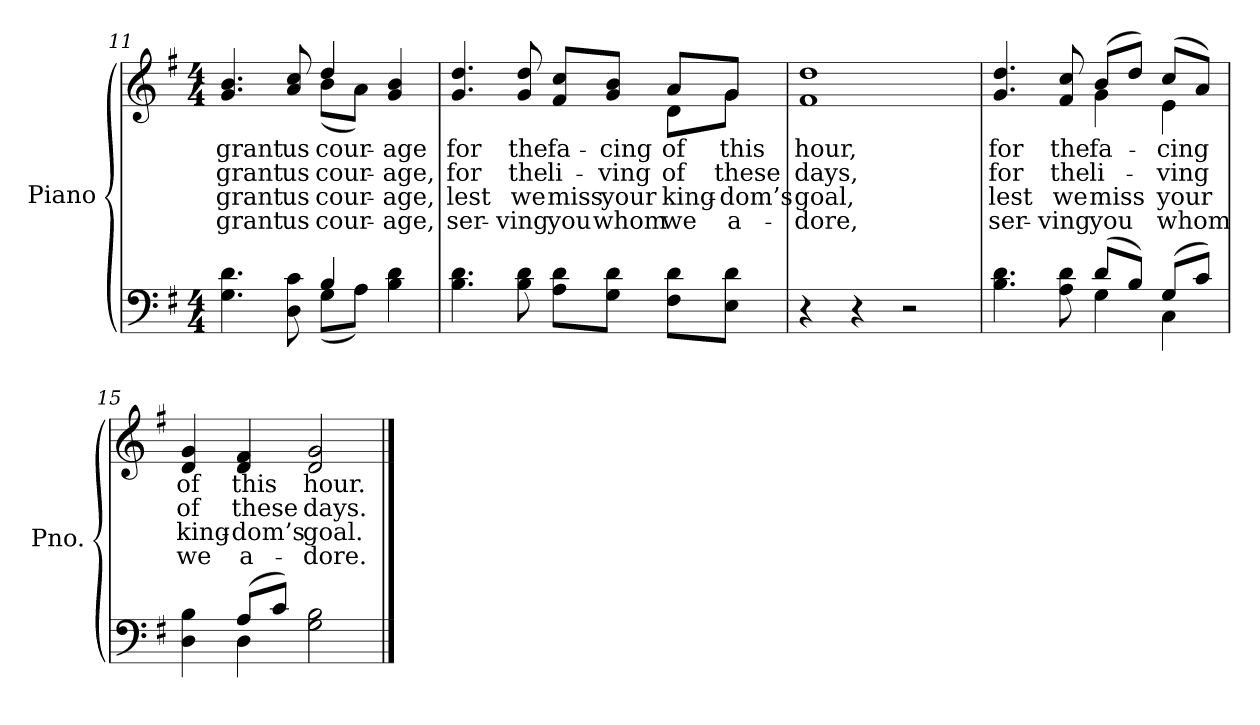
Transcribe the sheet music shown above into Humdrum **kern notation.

**kern	**kern	**text	**text	**text	**text
*part2	*part1	*part1	*part1	*part1	*part1
*staff2	*staff1	*staff1	*staff1	*staff1	*staff1
*I"Piano	*I"Piano	*	*	*	*
*I'Pno.	*I'Pno.	*	*	*	*
*clefF4	*clefG2	*	*	*	*
*k[f#]	*k[f#]	*	*	*	*
*G:	*G:	*	*	*	*
*M4/4	*M4/4	*	*	*	*
=11	=11	=11	=11	=11	=11
*^	*	*	*	*	*
!	!	!	!LO:LY:b:color=#000000	!LO:LY:b:color=#000000	!LO:LY:b:color=#000000	!LO:LY:b:color=#000000
*	*	*^	*	*	*	*
4.Gi\ 4.di	2ryy	4.gi/ 4.bi	2ryy	grant	grant	grant	grant
!	!	!	!	!LO:LY:b:color=#000000	!LO:LY:b:color=#000000	!LO:LY:b:color=#000000	!LO:LY:b:color=#000000
8Di\ 8ci	.	8ai/ 8cci	.	us	us	us	us
!	!	!	!	!LO:LY:b:color=#000000	!LO:LY:b:color=#000000	!LO:LY:b:color=#000000	!LO:LY:b:color=#000000
4Bi/	(8Gi\L	4ddi/	(8bi\L	cour-	cour-	cour-	-cour-
.	8Ai\J)	.	8ai\J)	.	.	.	.
!	!	!	!	!LO:LY:b:color=#000000	!LO:LY:b:color=#000000	!LO:LY:b:color=#000000	!LO:LY:b:color=#000000
4Bi\ 4di	4ryy	4gi/ 4bi	4ryy	-age	-age,	-age,	age,
*v	*v	*	*	*	*	*	*
!!LO:LB:g=z	!!
=12	=12	=12	=12	=12	=12	=12
*^	*	*	*	*	*	*
!	!	!	!	!LO:LY:b:color=#000000	!LO:LY:b:color=#000000	!LO:LY:b:color=#000000	!LO:LY:b:color=#000000
*v	*v	*	*	*	*	*	*
4.Bi\ 4.di	4.gi/ 4.ddi	2.ryy	for	for	lest	ser-
!	!	!	!LO:LY:b:color=#000000	!LO:LY:b:color=#000000	!LO:LY:b:color=#000000	!LO:LY:b:color=#000000
8Bi\ 8di	8gi/ 8ddi	.	the	the	-we	ving
!	!	!	!LO:LY:b:color=#000000	!LO:LY:b:color=#000000	!LO:LY:b:color=#000000	!LO:LY:b:color=#000000
8Ai\ 8di\L	8f#i/ 8cci/L	.	fa-	li-	miss	you
!	!	!	!LO:LY:b:color=#000000	!LO:LY:b:color=#000000	!LO:LY:b:color=#000000	!LO:LY:b:color=#000000
8Gi\ 8di\J	8gi/ 8bi/J	.	-cing	-ving	your	whom
!	!	!	!LO:LY:b:color=#000000	!LO:LY:b:color=#000000	!LO:LY:b:color=#000000	!LO:LY:b:color=#000000
8F#i\ 8di\L	8ai/L	8di\L	of	of	king-	-we
!	!	!	!LO:LY:b:color=#000000	!LO:LY:b:color=#000000	!LO:LY:b:color=#000000	!LO:LY:b:color=#000000
8Ei\ 8di\J	8gi/J	8gi\J	this	these	dom’s	a-
*	*v	*v	*	*	*	*
=13	=13	=13	=13	=13	=13
*	*^	*	*	*	*
!	!	!	!LO:LY:b:color=#000000	!LO:LY:b:color=#000000	!LO:LY:b:color=#000000	!LO:LY:b:color=#000000
*	*v	*v	*	*	*	*
4r	1f#i 1ddi	hour,	days,	-goal,	dore,
4r	.	.	.	.	.
2r	.	.	.	.	.
=14	=14	=14	=14	=14	=14
*^	*	*	*	*	*
!	!	!	!LO:LY:b:color=#000000	!LO:LY:b:color=#000000	!LO:LY:b:color=#000000	!LO:LY:b:color=#000000
*	*	*^	*	*	*	*
4.Bi\ 4.di	2ryy	4.gi/ 4.ddi	2ryy	for	for	lest	ser-
!	!	!	!	!LO:LY:b:color=#000000	!LO:LY:b:color=#000000	!LO:LY:b:color=#000000	!LO:LY:b:color=#000000
8Ai\ 8di	.	8f#i/ 8cci	.	the	the	-we	ving
!	!	!	!	!LO:LY:b:color=#000000	!LO:LY:b:color=#000000	!LO:LY:b:color=#000000	!LO:LY:b:color=#000000
(8di/L	4Gi\	(8bi/L	4gi\	fa-	li-	miss	you
8Bi/J)	.	8ddi/J)	.	.	.	.	.
!	!	!	!	!LO:LY:b:color=#000000	!LO:LY:b:color=#000000	!LO:LY:b:color=#000000	!LO:LY:b:color=#000000
(8Gi/L	4Ci\	(8cci/L	4ei\	-cing	-ving	your	whom
8ci/J)	.	8ai/J)	.	.	.	.	.
*	*	*v	*v	*	*	*	*
=15	=15	=15	=15	=15	=15	=15
!	!	!	!LO:LY:b:color=#000000	!LO:LY:b:color=#000000	!LO:LY:b:color=#000000	!LO:LY:b:color=#000000
4Di\ 4Bi	4ryy	4di/ 4gi	of	of	king-	-we
!	!	!	!LO:LY:b:color=#000000	!LO:LY:b:color=#000000	!LO:LY:b:color=#000000	!LO:LY:b:color=#000000
(8Ai/L	4Di\	4di/ 4f#i	this	these	dom’s	a-
8ci/J)	.	.	.	.	.	.
!	!	!	!LO:LY:b:color=#000000	!LO:LY:b:color=#000000	!LO:LY:b:color=#000000	!LO:LY:b:color=#000000
2Gi\ 2Bi	2ryy	2di/ 2gi	hour.	days.	-goal.	dore.
*v	*v	*	*	*	*	*
==	==	==	==	==	==
*-	*-	*-	*-	*-	*-
